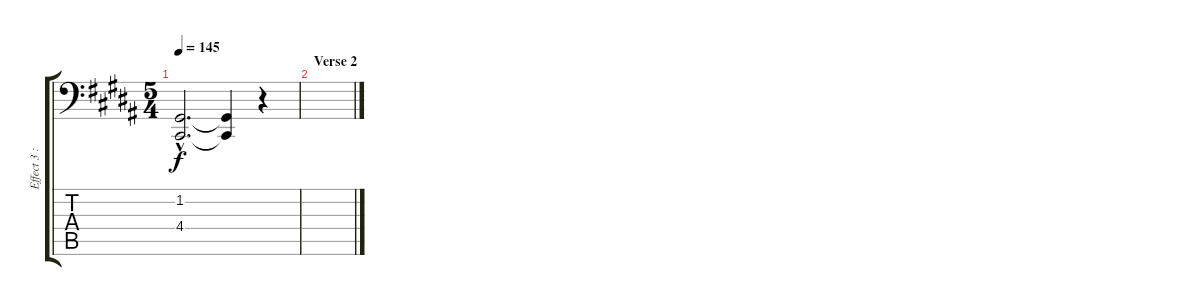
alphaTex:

\track ("Effect 3 : Bass" "Effect 3 :") {instrument lead7fifths}
\staff {score tabs}
\tuning (C3 G2 D2 A1 E1 B0) {hide}
\ts (5 4)
\tempo 145
\clef f4
\ks b
(1.2{hac t} 4.4{hac t}).2{d dy f volume 0} (1.2{t} 4.4{t}).4 r.4 |
\section ("" "Verse 2")
